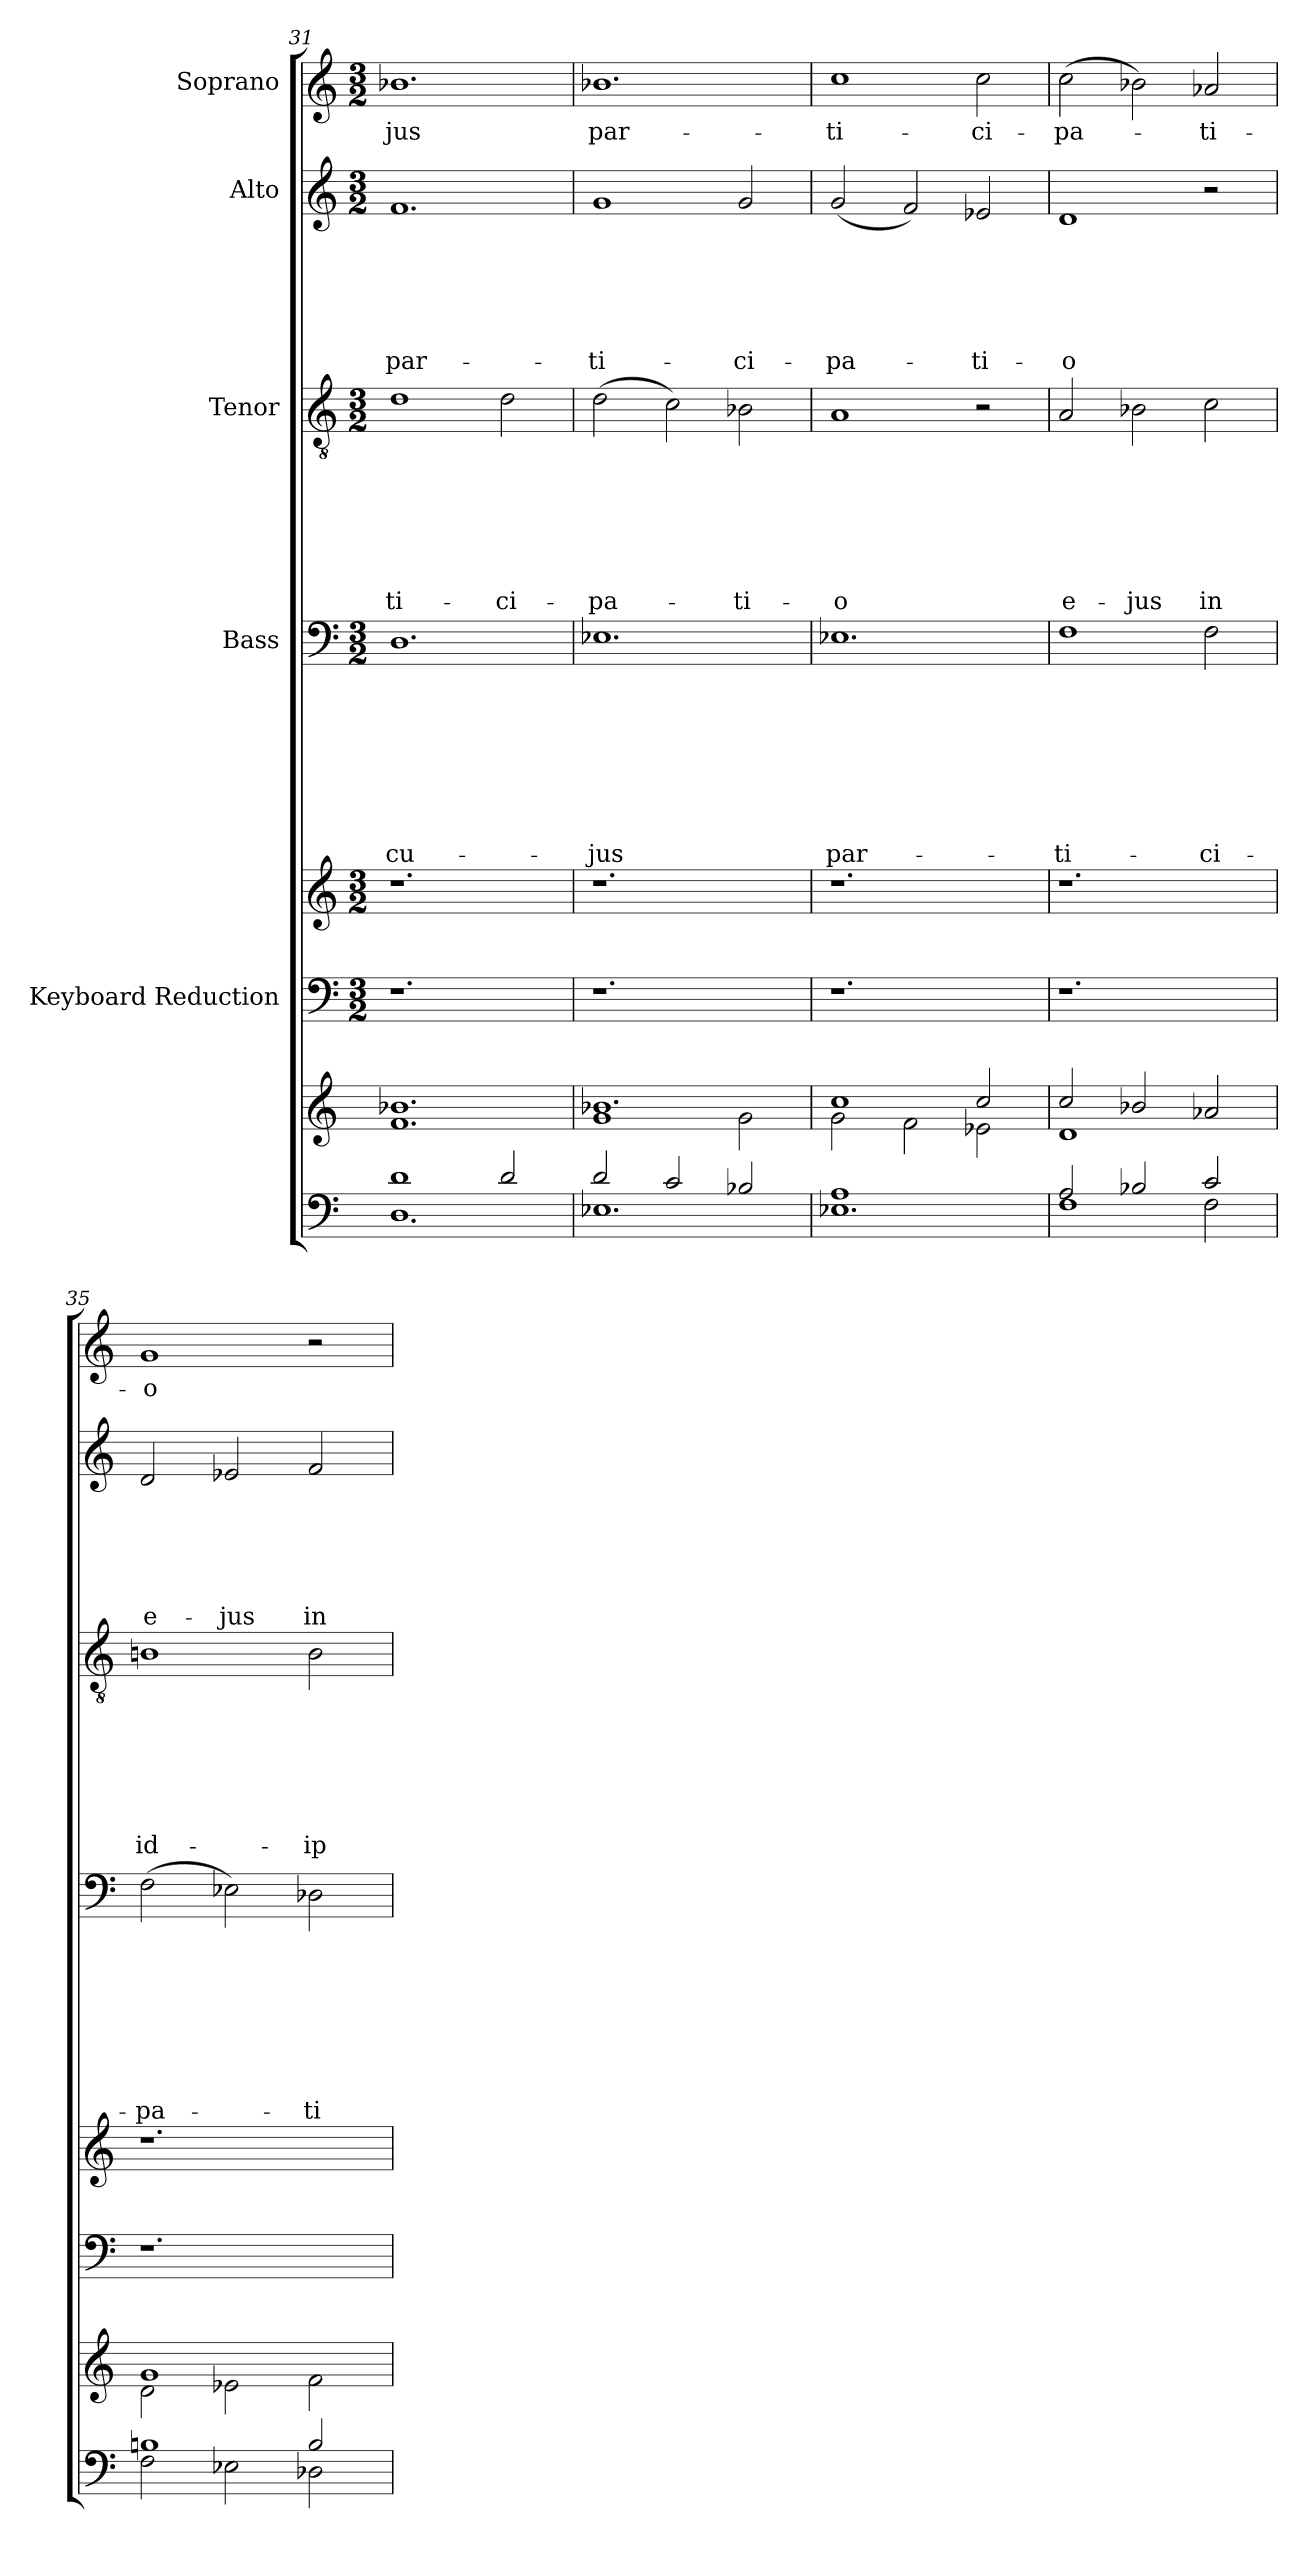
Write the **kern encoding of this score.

**kern	**kern	**kern	**kern	**kern	**text	**text	**text	**text	**text	**text	**text	**text	**kern	**text	**text	**text	**text	**text	**text	**text	**kern	**text	**text	**text	**text	**text	**text	**kern	**text
*part7	*part6	*part5	*part5	*part4	*part4	*part4	*part4	*part4	*part4	*part4	*part4	*part4	*part3	*part3	*part3	*part3	*part3	*part3	*part3	*part3	*part2	*part2	*part2	*part2	*part2	*part2	*part2	*part1	*part1
*staff8	*staff7	*staff6	*staff5	*staff4	*staff4	*staff4	*staff4	*staff4	*staff4	*staff4	*staff4	*staff4	*staff3	*staff3	*staff3	*staff3	*staff3	*staff3	*staff3	*staff3	*staff2	*staff2	*staff2	*staff2	*staff2	*staff2	*staff2	*staff1	*staff1
*	*	*I"Keyboard Reduction	*	*I"Bass	*	*	*	*	*	*	*	*	*I"Tenor	*	*	*	*	*	*	*	*I"Alto	*	*	*	*	*	*	*I"Soprano	*
*clefF4	*clefG2	*clefF4	*clefG2	*clefF4	*	*	*	*	*	*	*	*	*clefGv2	*	*	*	*	*	*	*	*clefG2	*	*	*	*	*	*	*clefG2	*
*k[]	*k[]	*k[]	*k[]	*k[]	*	*	*	*	*	*	*	*	*k[]	*	*	*	*	*	*	*	*k[]	*	*	*	*	*	*	*k[]	*
*C:	*C:	*C:	*C:	*C:	*	*	*	*	*	*	*	*	*C:	*	*	*	*	*	*	*	*C:	*	*	*	*	*	*	*C:	*
*	*	*M3/2	*M3/2	*M3/2	*	*	*	*	*	*	*	*	*M3/2	*	*	*	*	*	*	*	*M3/2	*	*	*	*	*	*	*M3/2	*
=31	=31	=31	=31	=31	=31	=31	=31	=31	=31	=31	=31	=31	=31	=31	=31	=31	=31	=31	=31	=31	=31	=31	=31	=31	=31	=31	=31	=31	=31
*^	*	*	*	*	*	*	*	*	*	*	*	*	*	*	*	*	*	*	*	*	*	*	*	*	*	*	*	*	*
!	!	!	!	!	!	!	!	!	!	!	!	!	!LO:LY:b	!	!	!	!	!	!	!	!LO:LY:b	!	!	!	!	!	!	!LO:LY:b	!	!LO:LY:b
1d	1.D	1.f 1.b-X	1.r	1.r	1.D	.	.	.	.	.	.	.	cu-	1d	.	.	.	.	.	.	-ti-	1.f	.	.	.	.	.	par-	1.b-X	-jus
!	!	!	!	!	!	!	!	!	!	!	!	!	!	!	!	!	!	!	!	!	!LO:LY:b	!	!	!	!	!	!	!	!	!
2d/	.	.	.	.	.	.	.	.	.	.	.	.	.	2d\	.	.	.	.	.	.	-ci-	.	.	.	.	.	.	.	.	.
=32	=32	=32	=32	=32	=32	=32	=32	=32	=32	=32	=32	=32	=32	=32	=32	=32	=32	=32	=32	=32	=32	=32	=32	=32	=32	=32	=32	=32	=32	=32
*	*	*^	*	*	*	*	*	*	*	*	*	*	*	*	*	*	*	*	*	*	*	*	*	*	*	*	*	*	*	*
!	!	!	!	!	!	!	!	!	!	!	!	!	!	!LO:LY:b	!	!	!	!	!	!	!	!LO:LY:b	!	!	!	!	!	!	!LO:LY:b	!	!LO:LY:b
2d/	1.E-X	1.b-X	1g	1.r	1.r	1.E-X	.	.	.	.	.	.	.	-jus	(>2d\	.	.	.	.	.	.	-pa-	1g	.	.	.	.	.	-ti-	1.b-X	par-
2c/	.	.	.	.	.	.	.	.	.	.	.	.	.	.	2c\)	.	.	.	.	.	.	.	.	.	.	.	.	.	.	.	.
!	!	!	!	!	!	!	!	!	!	!	!	!	!	!	!	!	!	!	!	!	!	!LO:LY:b	!	!	!	!	!	!	!LO:LY:b	!	!
2B-X/	.	.	2g\	.	.	.	.	.	.	.	.	.	.	.	2B-X\	.	.	.	.	.	.	-ti-	2g/	.	.	.	.	.	-ci-	.	.
=33	=33	=33	=33	=33	=33	=33	=33	=33	=33	=33	=33	=33	=33	=33	=33	=33	=33	=33	=33	=33	=33	=33	=33	=33	=33	=33	=33	=33	=33	=33	=33
!	!	!	!	!	!	!	!	!	!	!	!	!	!	!LO:LY:b	!	!	!	!	!	!	!	!LO:LY:b:rj	!	!	!	!	!	!	!LO:LY:b	!	!LO:LY:b
1A	1.E-X	1cc	2g\	1.r	1.r	1.E-X	.	.	.	.	.	.	.	par-	1A	.	.	.	.	.	.	-o	(<2g/	.	.	.	.	.	-pa-	1cc	-ti-
.	.	.	2f\	.	.	.	.	.	.	.	.	.	.	.	.	.	.	.	.	.	.	.	2f/)	.	.	.	.	.	.	.	.
!	!	!	!	!	!	!	!	!	!	!	!	!	!	!	!	!	!	!	!	!	!	!	!	!	!	!	!	!	!LO:LY:b	!	!LO:LY:b
2ryy	.	2cc/	2e-X\	.	.	.	.	.	.	.	.	.	.	.	2r	.	.	.	.	.	.	.	2e-X/	.	.	.	.	.	-ti-	2cc\	-ci-
=34	=34	=34	=34	=34	=34	=34	=34	=34	=34	=34	=34	=34	=34	=34	=34	=34	=34	=34	=34	=34	=34	=34	=34	=34	=34	=34	=34	=34	=34	=34	=34
!	!	!	!	!	!	!	!	!	!	!	!	!	!	!LO:LY:b	!	!	!	!	!	!	!	!LO:LY:b	!	!	!	!	!	!	!LO:LY:b:rj	!	!LO:LY:b
2A/	1F	2cc/	1d	1.r	1.r	1F	.	.	.	.	.	.	.	-ti-	2A/	.	.	.	.	.	.	e-	1d	.	.	.	.	.	-o	(>2cc\	-pa-
!	!	!	!	!	!	!	!	!	!	!	!	!	!	!	!	!	!	!	!	!	!	!LO:LY:b	!	!	!	!	!	!	!	!	!
2B-X/	.	2b-X/	.	.	.	.	.	.	.	.	.	.	.	.	2B-X\	.	.	.	.	.	.	-jus	.	.	.	.	.	.	.	2b-X\)	.
!	!	!	!	!	!	!	!	!	!	!	!	!	!	!LO:LY:b	!	!	!	!	!	!	!	!LO:LY:b	!	!	!	!	!	!	!	!	!LO:LY:b
2c/	2F\	2a-X/	2ryy	.	.	2F\	.	.	.	.	.	.	.	-ci-	2c\	.	.	.	.	.	.	in	2r	.	.	.	.	.	.	2a-X/	-ti-
=35	=35	=35	=35	=35	=35	=35	=35	=35	=35	=35	=35	=35	=35	=35	=35	=35	=35	=35	=35	=35	=35	=35	=35	=35	=35	=35	=35	=35	=35	=35	=35
!	!	!	!	!	!	!	!	!	!	!	!	!	!	!LO:LY:b	!	!	!	!	!	!	!	!LO:LY:b	!	!	!	!	!	!	!LO:LY:b	!	!LO:LY:b:rj
1Bn	2F\	1g	2d\	1.r	1.r	(>2F\	.	.	.	.	.	.	.	-pa-	1Bn	.	.	.	.	.	.	id-	2d/	.	.	.	.	.	e-	1g	-o
!	!	!	!	!	!	!	!	!	!	!	!	!	!	!	!	!	!	!	!	!	!	!	!	!	!	!	!	!	!LO:LY:b	!	!
.	2E-X\	.	2e-X\	.	.	2E-X\)	.	.	.	.	.	.	.	.	.	.	.	.	.	.	.	.	2e-X/	.	.	.	.	.	-jus	.	.
!	!	!	!	!	!	!	!	!	!	!	!	!	!	!LO:LY:b	!	!	!	!	!	!	!	!LO:LY:b	!	!	!	!	!	!	!LO:LY:b	!	!
2B/	2D-X\	2ryy	2f\	.	.	2D-X\	.	.	.	.	.	.	.	-ti-	2B\	.	.	.	.	.	.	-ip-	2f/	.	.	.	.	.	in	2r	.
*v	*v	*	*	*	*	*	*	*	*	*	*	*	*	*	*	*	*	*	*	*	*	*	*	*	*	*	*	*	*	*	*
*	*v	*v	*	*	*	*	*	*	*	*	*	*	*	*	*	*	*	*	*	*	*	*	*	*	*	*	*	*	*	*
=	=	=	=	=	=	=	=	=	=	=	=	=	=	=	=	=	=	=	=	=	=	=	=	=	=	=	=	=	=
*-	*-	*-	*-	*-	*-	*-	*-	*-	*-	*-	*-	*-	*-	*-	*-	*-	*-	*-	*-	*-	*-	*-	*-	*-	*-	*-	*-	*-	*-
